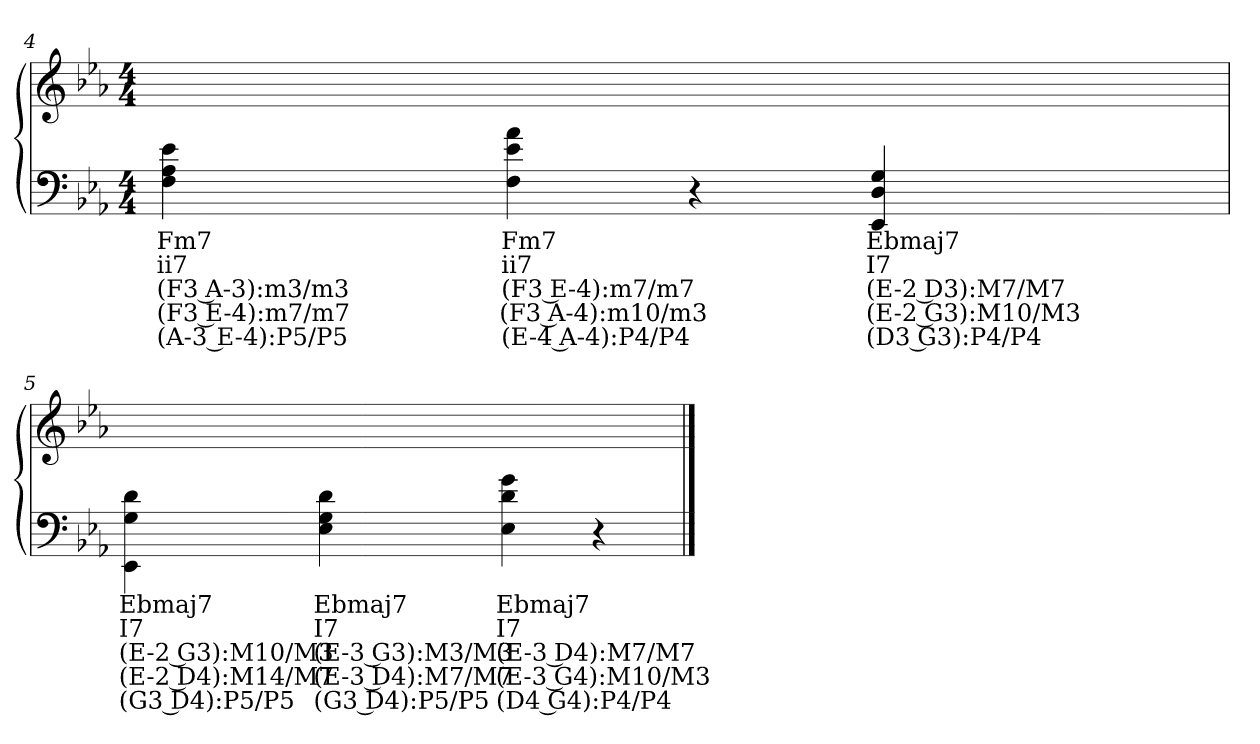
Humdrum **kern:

**kern	**text	**text	**text	**text	**text	**kern
*part2	*part2	*part2	*part2	*part2	*part2	*part1
*staff2	*staff2	*staff2	*staff2	*staff2	*staff2	*staff1
*clefF4	*	*	*	*	*	*clefG2
*k[b-e-a-]	*	*	*	*	*	*k[b-e-a-]
*E-:	*	*	*	*	*	*E-:
*M4/4	*	*	*	*	*	*M4/4
=4	=4	=4	=4	=4	=4	=4
4F 4A- 4e-	Fm7	ii7	(F3 A-3):m3/m3	(F3 E-4):m7/m7	(A-3 E-4):P5/P5	1ryy
4F 4e- 4a-	Fm7	ii7	(F3 E-4):m7/m7	(F3 A-4):m10/m3	(E-4 A-4):P4/P4	.
4r	.	.	.	.	.	.
4EE- 4D 4G	Ebmaj7	I7	(E-2 D3):M7/M7	(E-2 G3):M10/M3	(D3 G3):P4/P4	.
=5	=5	=5	=5	=5	=5	=5
4EE- 4G 4d	Ebmaj7	I7	(E-2 G3):M10/M3	(E-2 D4):M14/M7	(G3 D4):P5/P5	1ryy
4E- 4G 4d	Ebmaj7	I7	(E-3 G3):M3/M3	(E-3 D4):M7/M7	(G3 D4):P5/P5	.
4E- 4d 4g	Ebmaj7	I7	(E-3 D4):M7/M7	(E-3 G4):M10/M3	(D4 G4):P4/P4	.
4r	.	.	.	.	.	.
==	==	==	==	==	==	==
*-	*-	*-	*-	*-	*-	*-
